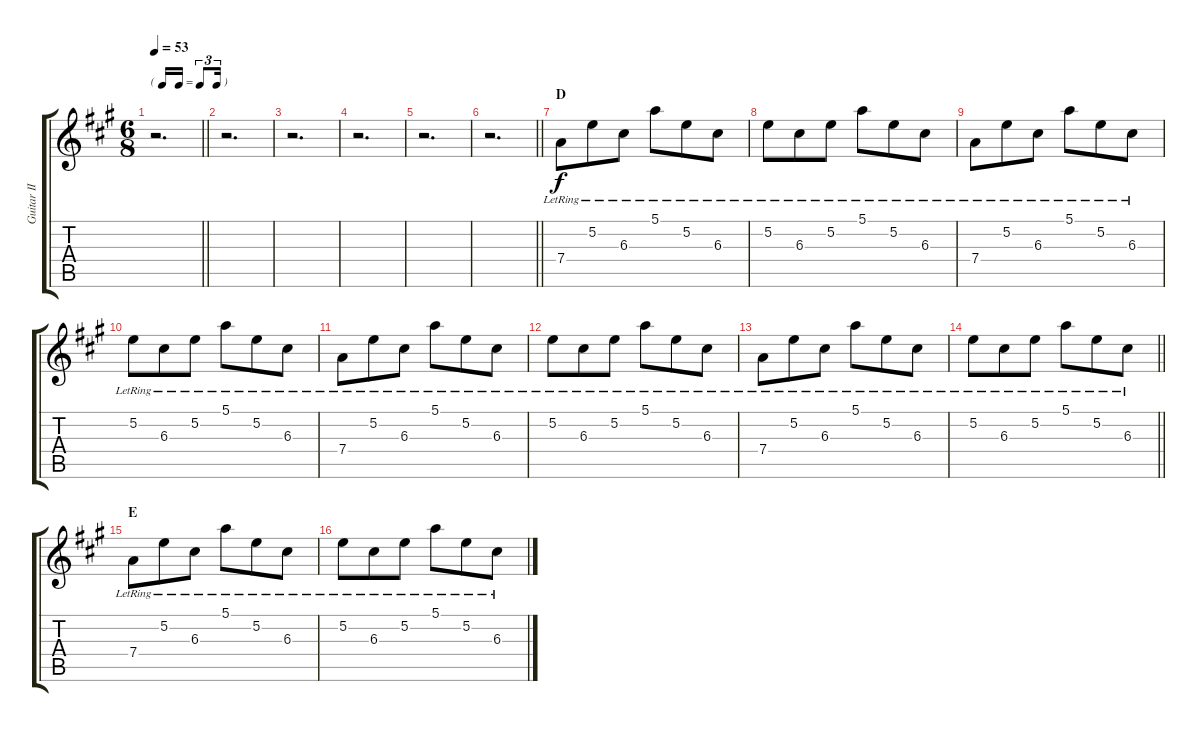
\track ("Guitar II - Kita Kensuke" "Guitar II ") {instrument electricguitarjazz}
\staff {score tabs}
\tuning (E4 B3 G3 D3 A2 E2) {hide}
\ts (6 8)
\tf triplet16th
\tempo 53
\clef g2
\barLineRight lightlight
\ks a
r.2{d dy f} |
r.2{d} |
r.2{d} |
r.2{d} |
r.2{d} |
\barLineRight lightlight
r.2{d} |
\section ("" "D")
7.4{lr}.8 5.2{lr}.8 6.3{lr}.8 5.1{lr}.8 5.2{lr}.8 6.3{lr}.8 |
5.2{lr}.8 6.3{lr}.8 5.2{lr}.8 5.1{lr}.8 5.2{lr}.8 6.3{lr}.8 |
7.4{lr}.8 5.2{lr}.8 6.3{lr}.8 5.1{lr}.8 5.2{lr}.8 6.3{lr}.8 |
5.2{lr}.8 6.3{lr}.8 5.2{lr}.8 5.1{lr}.8 5.2{lr}.8 6.3{lr}.8 |
7.4{lr}.8 5.2{lr}.8 6.3{lr}.8 5.1{lr}.8 5.2{lr}.8 6.3{lr}.8 |
5.2{lr}.8 6.3{lr}.8 5.2{lr}.8 5.1{lr}.8 5.2{lr}.8 6.3{lr}.8 |
7.4{lr}.8 5.2{lr}.8 6.3{lr}.8 5.1{lr}.8 5.2{lr}.8 6.3{lr}.8 |
\barLineRight lightlight
5.2{lr}.8 6.3{lr}.8 5.2{lr}.8 5.1{lr}.8 5.2{lr}.8 6.3{lr}.8 |
\section ("" "E")
7.4{lr}.8 5.2{lr}.8 6.3{lr}.8 5.1{lr}.8 5.2{lr}.8 6.3{lr}.8 |
5.2{lr}.8 6.3{lr}.8 5.2{lr}.8 5.1{lr}.8 5.2{lr}.8 6.3{lr}.8
